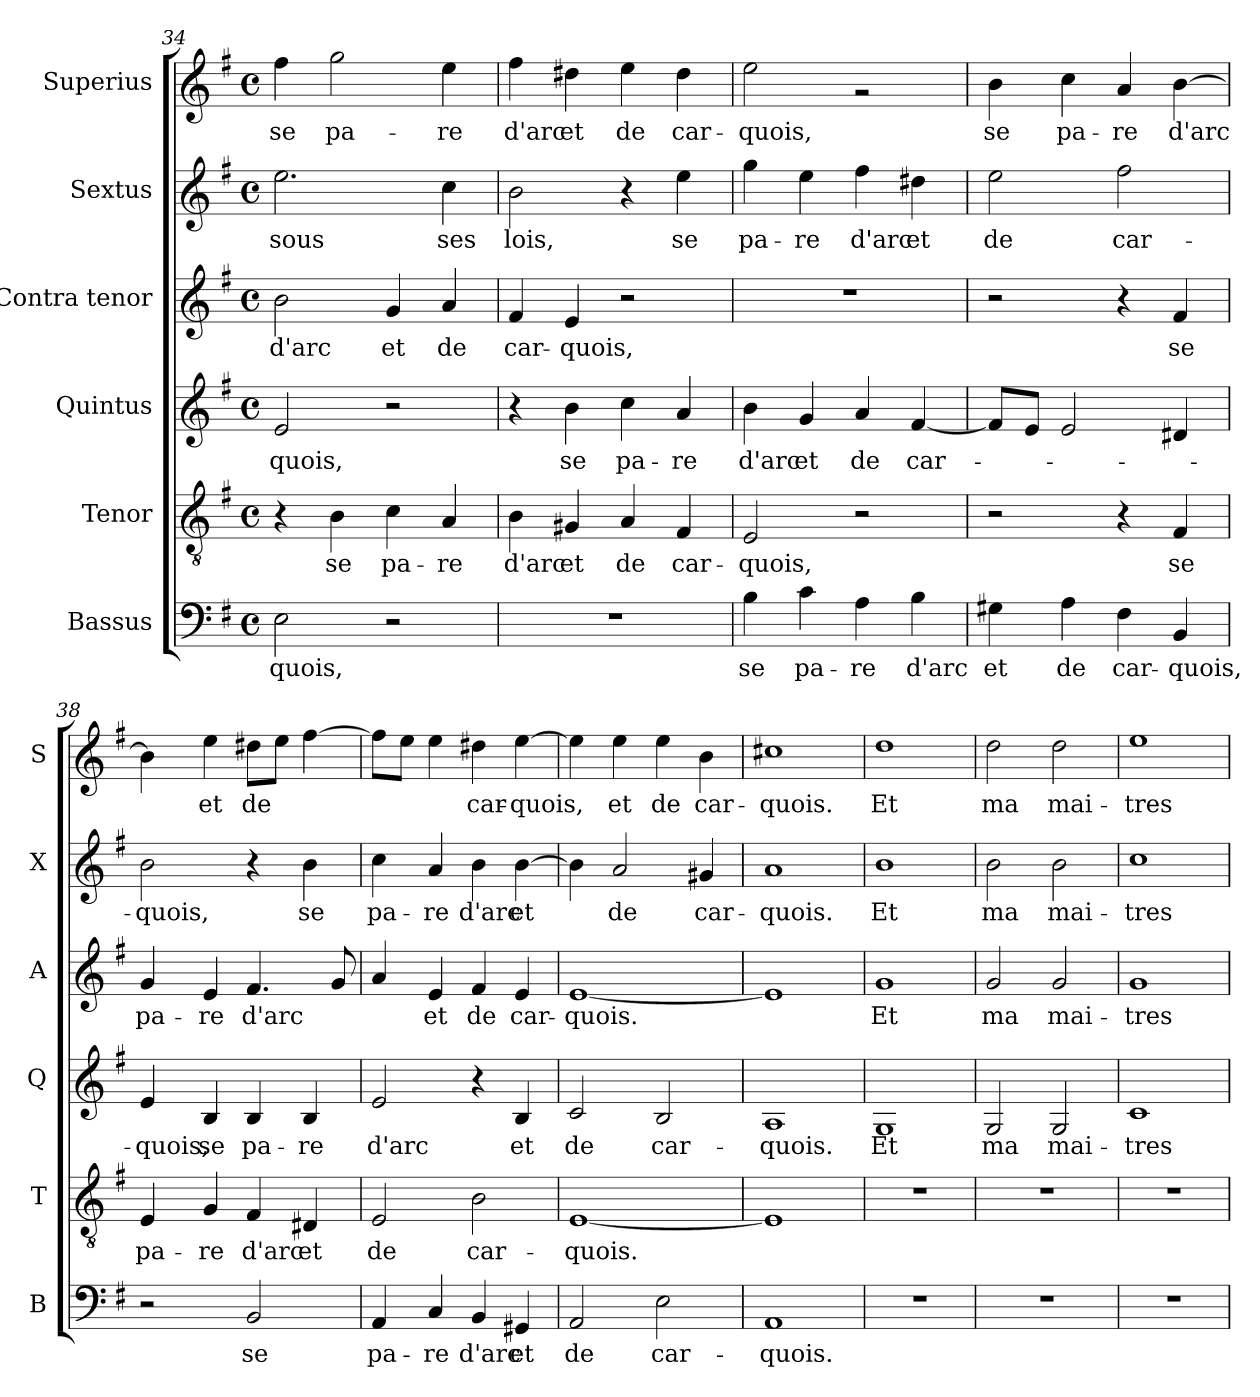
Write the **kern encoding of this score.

**kern	**text	**kern	**text	**kern	**text	**kern	**text	**kern	**text	**kern	**text
*part6	*part6	*part5	*part5	*part4	*part4	*part3	*part3	*part2	*part2	*part1	*part1
*staff6	*staff6	*staff5	*staff5	*staff4	*staff4	*staff3	*staff3	*staff2	*staff2	*staff1	*staff1
*I"Bassus	*	*I"Tenor	*	*I"Quintus	*	*I"Contra tenor	*	*I"Sextus	*	*I"Superius	*
*I'B	*	*I'T	*	*I'Q	*	*I'A	*	*I'X	*	*I'S	*
*clefF4	*	*clefGv2	*	*clefG2	*	*clefG2	*	*clefG2	*	*clefG2	*
*k[f#]	*	*k[f#]	*	*k[f#]	*	*k[f#]	*	*k[f#]	*	*k[f#]	*
*G:	*	*G:	*	*G:	*	*G:	*	*G:	*	*G:	*
*M4/4	*	*M4/4	*	*M4/4	*	*M4/4	*	*M4/4	*	*M4/4	*
*met(c)	*	*met(c)	*	*met(c)	*	*met(c)	*	*met(c)	*	*met(c)	*
=34	=34	=34	=34	=34	=34	=34	=34	=34	=34	=34	=34
!	!LO:LY:b	!	!	!	!LO:LY:b	!	!LO:LY:b	!	!LO:LY:b	!	!LO:LY:b
2E\	-quois,	4r	.	2e/	-quois,	2b\	d'arc	2.ee\	sous	4ff#\	se
!	!	!	!LO:LY:b	!	!	!	!	!	!	!	!LO:LY:b
.	.	4B\	se	.	.	.	.	.	.	2gg\	pa-
!	!	!	!LO:LY:b	!	!	!	!LO:LY:b	!	!	!	!
2r	.	4c\	pa-	2r	.	4g/	et	.	.	.	.
!	!	!	!LO:LY:b	!	!	!	!LO:LY:b	!	!LO:LY:b	!	!LO:LY:b
.	.	4A/	-re	.	.	4a/	de	4cc\	ses	4ee\	-re
!!LO:LB:g=z
=35	=35	=35	=35	=35	=35	=35	=35	=35	=35	=35	=35
!	!	!	!LO:LY:b	!	!	!	!LO:LY:b	!	!LO:LY:b	!	!LO:LY:b
1r	.	4B\	d'arc	4r	.	4f#/	car-	2b\	lois,	4ff#\	d'arc
!	!	!	!LO:LY:b	!	!LO:LY:b	!	!LO:LY:b	!	!	!	!LO:LY:b
.	.	4G#X/	et	4b\	se	4e/	-quois,	.	.	4dd#X\	et
!	!	!	!LO:LY:b	!	!LO:LY:b	!	!	!	!	!	!LO:LY:b
.	.	4A/	de	4cc\	pa-	2r	.	4r	.	4ee\	de
!	!	!	!LO:LY:b	!	!LO:LY:b	!	!	!	!LO:LY:b	!	!LO:LY:b
.	.	4F#/	car-	4a/	-re	.	.	4ee\	se	4dd#\	car-
=36	=36	=36	=36	=36	=36	=36	=36	=36	=36	=36	=36
!	!LO:LY:b	!	!LO:LY:b	!	!LO:LY:b	!	!	!	!LO:LY:b	!	!LO:LY:b
4B\	se	2E/	-quois,	4b\	d'arc	1r	.	4gg\	pa-	2ee\	-quois,
!	!LO:LY:b	!	!	!	!LO:LY:b	!	!	!	!LO:LY:b	!	!
4c\	pa-	.	.	4g/	et	.	.	4ee\	-re	.	.
!	!LO:LY:b	!	!	!	!LO:LY:b	!	!	!	!LO:LY:b	!	!
4A\	-re	2r	.	4a/	de	.	.	4ff#\	d'arc	2ra	.
!	!LO:LY:b	!	!	!	!LO:LY:b	!	!	!	!LO:LY:b	!	!
4B\	d'arc	.	.	[4f#/	car-	.	.	4dd#X\	et	.	.
=37	=37	=37	=37	=37	=37	=37	=37	=37	=37	=37	=37
!	!LO:LY:b	!	!	!	!	!	!	!	!LO:LY:b	!	!LO:LY:b
4G#X\	et	2r	.	8f#/L]	.	2r	.	2ee\	de	4b\	se
.	.	.	.	8e/J	.	.	.	.	.	.	.
!	!LO:LY:b	!	!	!	!	!	!	!	!	!	!LO:LY:b
4A\	de	.	.	2e/	.	.	.	.	.	4cc\	pa-
!	!LO:LY:b	!	!	!	!	!	!	!	!LO:LY:b	!	!LO:LY:b
4F#\	car-	4r	.	.	.	4r	.	2ff#\	car-	4a/	-re
!	!LO:LY:b	!	!LO:LY:b	!	!	!	!LO:LY:b	!	!	!	!LO:LY:b
4BB/	-quois,	4F#/	se	4d#X/	.	4f#/	se	.	.	[4b\	d'arc
=38	=38	=38	=38	=38	=38	=38	=38	=38	=38	=38	=38
!	!	!	!LO:LY:b	!	!LO:LY:b	!	!LO:LY:b	!	!LO:LY:b	!	!
2r	.	4E/	pa-	4e/	-quois,	4g/	pa-	2b\	-quois,	4b\]	.
!	!	!	!LO:LY:b	!	!LO:LY:b	!	!LO:LY:b	!	!	!	!LO:LY:b
.	.	4G/	-re	4B/	se	4e/	-re	.	.	4ee\	et
!	!LO:LY:b	!	!LO:LY:b	!	!LO:LY:b	!	!LO:LY:b	!	!	!	!LO:LY:b
2BB/	se	4F#/	d'arc	4B/	pa-	4.f#/	d'arc	4r	.	8dd#X\L	de
.	.	.	.	.	.	.	.	.	.	8ee\J	.
!	!	!	!LO:LY:b	!	!LO:LY:b	!	!	!	!LO:LY:b	!	!
.	.	4D#X/	et	4B/	-re	.	.	4b\	se	[4ff#\	.
.	.	.	.	.	.	8g/	.	.	.	.	.
=39	=39	=39	=39	=39	=39	=39	=39	=39	=39	=39	=39
!	!LO:LY:b	!	!LO:LY:b	!	!LO:LY:b	!	!	!	!LO:LY:b	!	!
4AA/	pa-	2E/	de	2e/	d'arc	4a/	.	4cc\	pa-	8ff#\L]	.
.	.	.	.	.	.	.	.	.	.	8ee\J	.
!	!LO:LY:b	!	!	!	!	!	!LO:LY:b	!	!LO:LY:b	!	!
4C/	-re	.	.	.	.	4e/	et	4a/	-re	4ee\	.
!	!LO:LY:b	!	!LO:LY:b	!	!	!	!LO:LY:b	!	!LO:LY:b	!	!LO:LY:b
4BB/	d'arc	2B\	car-	4r	.	4f#/	de	4b\	d'arc	4dd#X\	car-
!	!LO:LY:b	!	!	!	!LO:LY:b	!	!LO:LY:b	!	!LO:LY:b	!	!LO:LY:b
4GG#X/	et	.	.	4B/	et	4e/	car-	[4b\	et	[4ee\	-quois,
=40	=40	=40	=40	=40	=40	=40	=40	=40	=40	=40	=40
!	!LO:LY:b	!	!LO:LY:b	!	!LO:LY:b	!	!LO:LY:b	!	!	!	!
2AA/	de	[1E	-quois.	2c/	de	[1e	-quois.	4b\]	.	4ee\]	.
!	!	!	!	!	!	!	!	!	!LO:LY:b	!	!LO:LY:b
.	.	.	.	.	.	.	.	2a/	de	4ee\	et
!	!LO:LY:b	!	!	!	!LO:LY:b	!	!	!	!	!	!LO:LY:b
2E\	car-	.	.	2B/	car-	.	.	.	.	4ee\	de
!	!	!	!	!	!	!	!	!	!LO:LY:b	!	!LO:LY:b
.	.	.	.	.	.	.	.	4g#X/	car-	4b\	car-
=41	=41	=41	=41	=41	=41	=41	=41	=41	=41	=41	=41
!	!LO:LY:b	!	!	!	!LO:LY:b	!	!	!	!LO:LY:b	!	!LO:LY:b
1AA	-quois.	1E]	.	1A	-quois.	1e]	.	1a	-quois.	1cc#X	-quois.
!!LO:PB:g=z
=42	=42	=42	=42	=42	=42	=42	=42	=42	=42	=42	=42
!	!	!	!	!	!LO:LY:b	!	!LO:LY:b	!	!LO:LY:b	!	!LO:LY:b
1r	.	1r	.	1G	Et	1g	Et	1b	Et	1dd	Et
=43	=43	=43	=43	=43	=43	=43	=43	=43	=43	=43	=43
!	!	!	!	!	!LO:LY:b	!	!LO:LY:b	!	!LO:LY:b	!	!LO:LY:b
1r	.	1r	.	2G/	ma	2g/	ma	2b\	ma	2dd\	ma
!	!	!	!	!	!LO:LY:b	!	!LO:LY:b	!	!LO:LY:b	!	!LO:LY:b
.	.	.	.	2G/	mai-	2g/	mai-	2b\	mai-	2dd\	mai-
=44	=44	=44	=44	=44	=44	=44	=44	=44	=44	=44	=44
!	!	!	!	!	!LO:LY:b	!	!LO:LY:b	!	!LO:LY:b	!	!LO:LY:b
1r	.	1r	.	1c	-tres-	1g	-tres-	1cc	-tres-	1ee	-tres-
=	=	=	=	=	=	=	=	=	=	=	=
*-	*-	*-	*-	*-	*-	*-	*-	*-	*-	*-	*-
